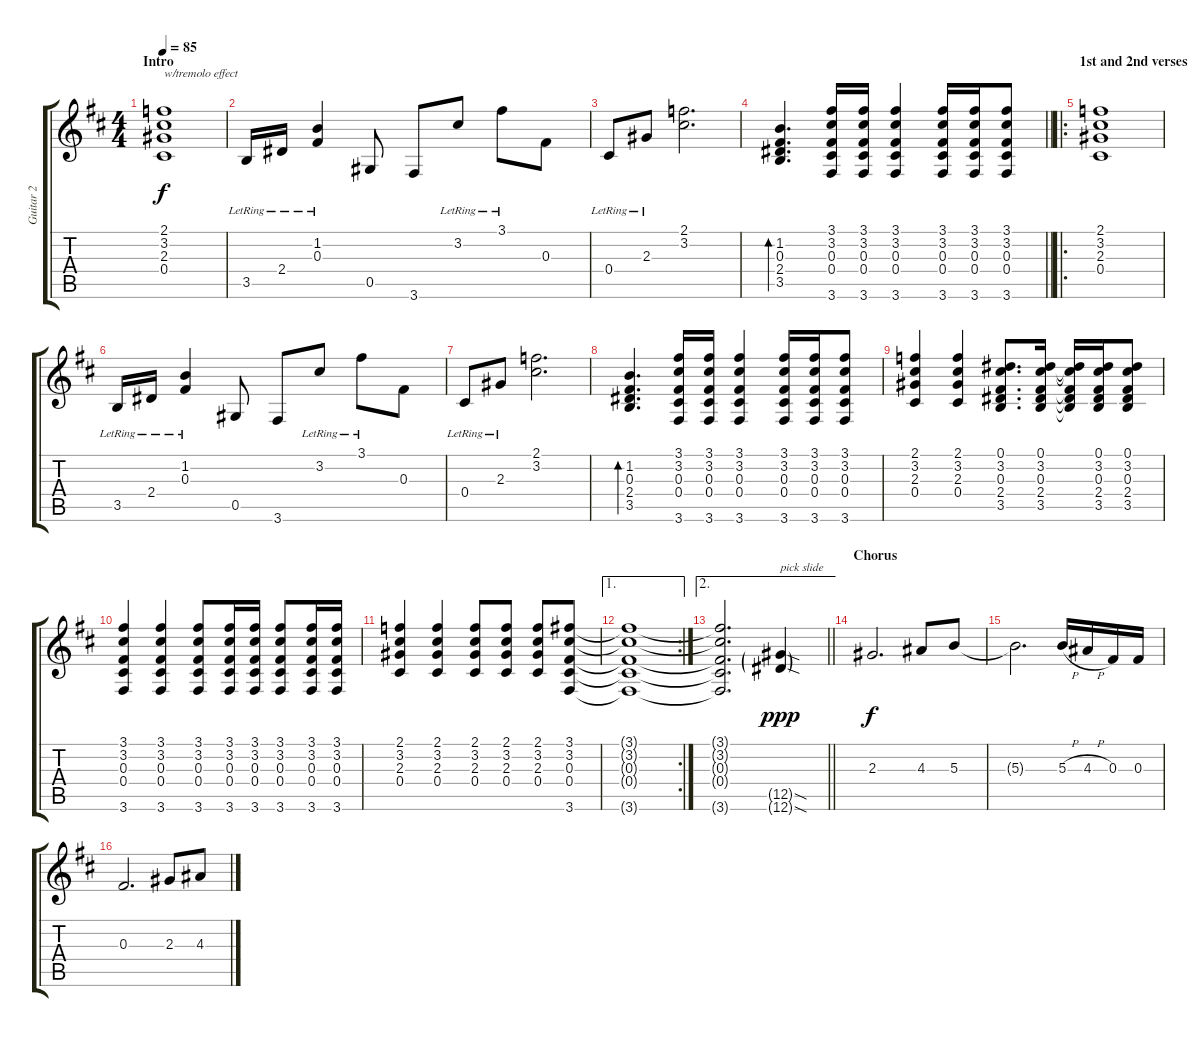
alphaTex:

\track ("Guitar 2" "Guitar 2") {instrument electricguitarjazz}
\staff {score tabs}
\tuning (Eb4 Bb3 Gb3 Db3 Ab2 Eb2) {hide}
\ts (4 4)
\section ("" "Intro")
\tempo 85
\clef g2
\ks d
(2.1 3.2 2.3 0.4).1{txt "w/tremolo effect" dy f instrument electricguitarjazz} |
3.5{lr}.16 2.4{lr}.16 (1.2{lr} 0.3{lr}).4 0.5.8 3.6.8 3.2{lr}.8 3.1{lr}.8 0.3.8 |
0.4{lr}.8 2.3{lr}.8 (2.1 3.2).2{d} |
\barLineRight lightlight
(1.2 0.3 2.4 3.5).4{d bd 120} (3.1 3.2 0.3 0.4 3.6).16 (3.1 3.2 0.3 0.4 3.6).16 (3.1 3.2 0.3 0.4 3.6).4 (3.1 3.2 0.3 0.4 3.6).16 (3.1 3.2 0.3 0.4 3.6).16 (3.1 3.2 0.3 0.4 3.6).8 |
\ro
\section ("" "1st and 2nd verses")
(2.1 3.2 2.3 0.4).1 |
3.5{lr}.16 2.4{lr}.16 (1.2{lr} 0.3{lr}).4 0.5.8 3.6.8 3.2{lr}.8 3.1{lr}.8 0.3.8 |
0.4{lr}.8 2.3{lr}.8 (2.1 3.2).2{d} |
(1.2 0.3 2.4 3.5).4{d bd 120} (3.1 3.2 0.3 0.4 3.6).16 (3.1 3.2 0.3 0.4 3.6).16 (3.1 3.2 0.3 0.4 3.6).4 (3.1 3.2 0.3 0.4 3.6).16 (3.1 3.2 0.3 0.4 3.6).16 (3.1 3.2 0.3 0.4 3.6).8 |
(2.1 3.2 2.3 0.4).4 (2.1 3.2 2.3 0.4).4 (0.1 3.2 0.3 2.4 3.5).8{d} (0.1 3.2 0.3 2.4 3.5).16 (0.1{t} 3.2{t} 0.3{t} 2.4{t} 3.5{t}).16 (0.1 3.2 0.3 2.4 3.5).16 (0.1 3.2 0.3 2.4 3.5).8 |
(3.1 3.2 0.3 0.4 3.6).4 (3.1 3.2 0.3 0.4 3.6).4 (3.1 3.2 0.3 0.4 3.6).8 (3.1 3.2 0.3 0.4 3.6).16 (3.1 3.2 0.3 0.4 3.6).16 (3.1 3.2 0.3 0.4 3.6).8 (3.1 3.2 0.3 0.4 3.6).16 (3.1 3.2 0.3 0.4 3.6).16 |
(2.1 3.2 2.3 0.4).4 (2.1 3.2 2.3 0.4).4 (2.1 3.2 2.3 0.4).8 (2.1 3.2 2.3 0.4).8 (2.1 3.2 2.3 0.4).8 (3.1 3.2 0.3 0.4 3.6).8 |
\ae 1
\rc 2
(3.1{t} 3.2{t} 0.3{t} 0.4{t} 3.6{t}).1 |
\ae 2
\barLineRight lightlight
(3.1{t} 3.2{t} 0.3{t} 0.4{t} 3.6{t}).2{d} (12.5{sod g} 12.6{sod g}).4{txt "pick slide" dy ppp} |
\section ("" "Chorus")
2.3.2{d dy f instrument distortionguitar} 4.3.8 5.3.8 |
5.3{t}.2{d} 5.3{h}.16 4.3{h}.16 0.3.16 0.3.16 |
0.3.2{d} 2.3.8 4.3.8
